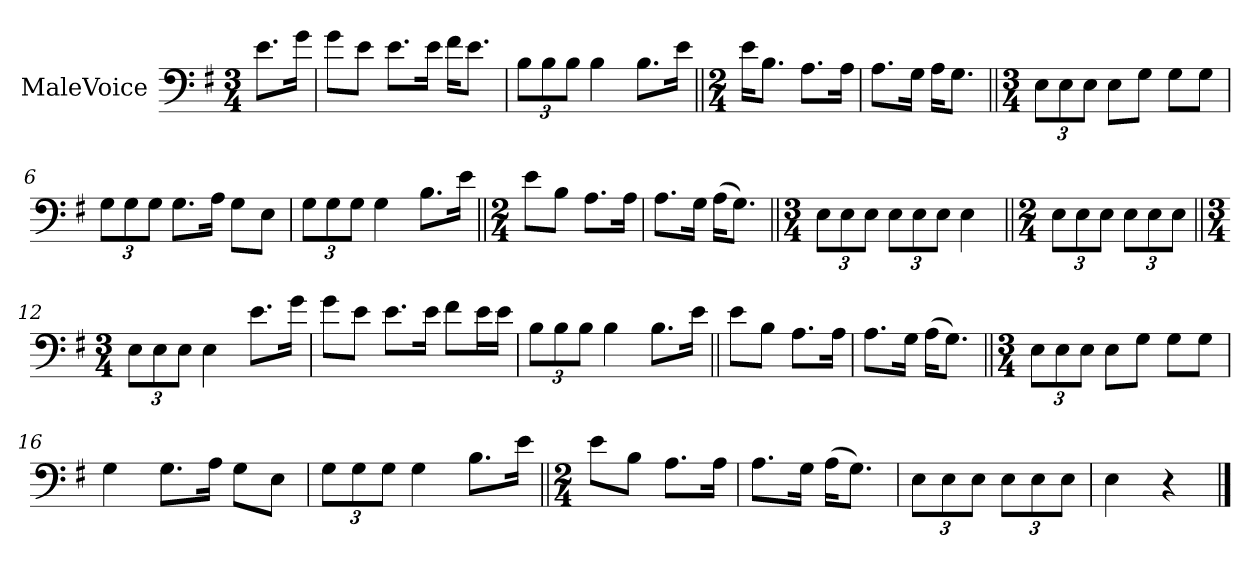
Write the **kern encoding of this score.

**kern
*part1
*staff1
*I"MaleVoice
*clefF4
*k[f#]
*M3/4
*MM88
=
8.e\L
16g\Jk
=1
8g\L
8e\J
8.e\L
16e\Jk
16f#\KL
8.e\J
=2
12B\L
12B\
12B\J
4B
8.B\L
16e\Jk
=3||
*M2/4
16e\KL
8.B\J
8.A\L
16A\Jk
=4
8.A\L
16G\Jk
16A\KL
8.G\J
=5||
*M3/4
12E\L
12E\
12E\J
8E\L
8G\J
8G\L
8G\J
=6
12G\L
12G\
12G\J
8.G\L
16A\Jk
8G\L
8E\J
=7
12G\L
12G\
12G\J
4G
8.B\L
16e\Jk
=8||
*M2/4
8e\L
8B\J
8.A\L
16A\Jk
=9
8.A\L
16G\Jk
(16A\KL
8.G\J)
=10||
*M3/4
12E\L
12E\
12E\J
12E\L
12E\
12E\J
4E
=11||
*M2/4
12E\L
12E\
12E\J
12E\L
12E\
12E\J
=12||
*M3/4
12E\L
12E\
12E\J
4E
8.e\L
16g\Jk
=13
8g\L
8e\J
8.e\L
16e\Jk
8f#\L
16e\L
16e\JJ
=14
12B\L
12B\
12B\J
4B
8.B\L
16e\Jk
=||
8e\L
8B\J
8.A\L
16A\Jk
=
8.A\L
16G\Jk
(16A\KL
8.G\J)
=15||
*M3/4
12E\L
12E\
12E\J
8E\L
8G\J
8G\L
8G\J
=16
4G
8.G\L
16A\Jk
8G\L
8E\J
=17
12G\L
12G\
12G\J
4G
8.B\L
16e\Jk
=18||
*M2/4
8e\L
8B\J
8.A\L
16A\Jk
=19
8.A\L
16G\Jk
(16A\KL
8.G\J)
=20
12E\L
12E\
12E\J
12E\L
12E\
12E\J
=21
4E
4r
==
*-
